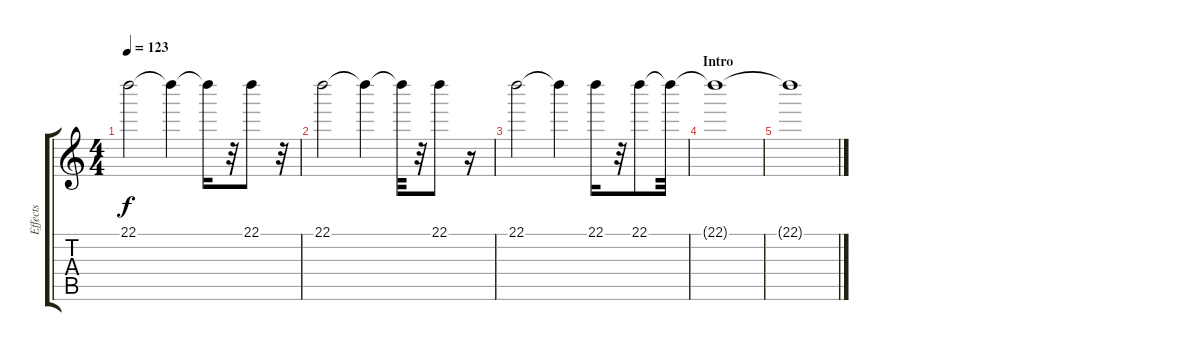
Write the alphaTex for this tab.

\track ("Effects" "Effects") {instrument overdrivenguitar}
\staff {score tabs}
\tuning (E4 B3 G3 D3 A2 D2) {hide}
\ts (4 4)
\tempo 123
\clef g2
\ks c
22.1.2{dy f instrument overdrivenguitar} 22.1{t}.4 22.1{t}.16 r.32 22.1.8 r.32 |
22.1.2 22.1{t}.4 22.1{t}.32 r.32 22.1.8 r.16 |
22.1.2 22.1{t}.4 22.1.16 r.32 22.1.8 22.1{t}.32 |
\section ("" "Intro")
22.1{t}.1{volume 0} |
22.1{t}.1
